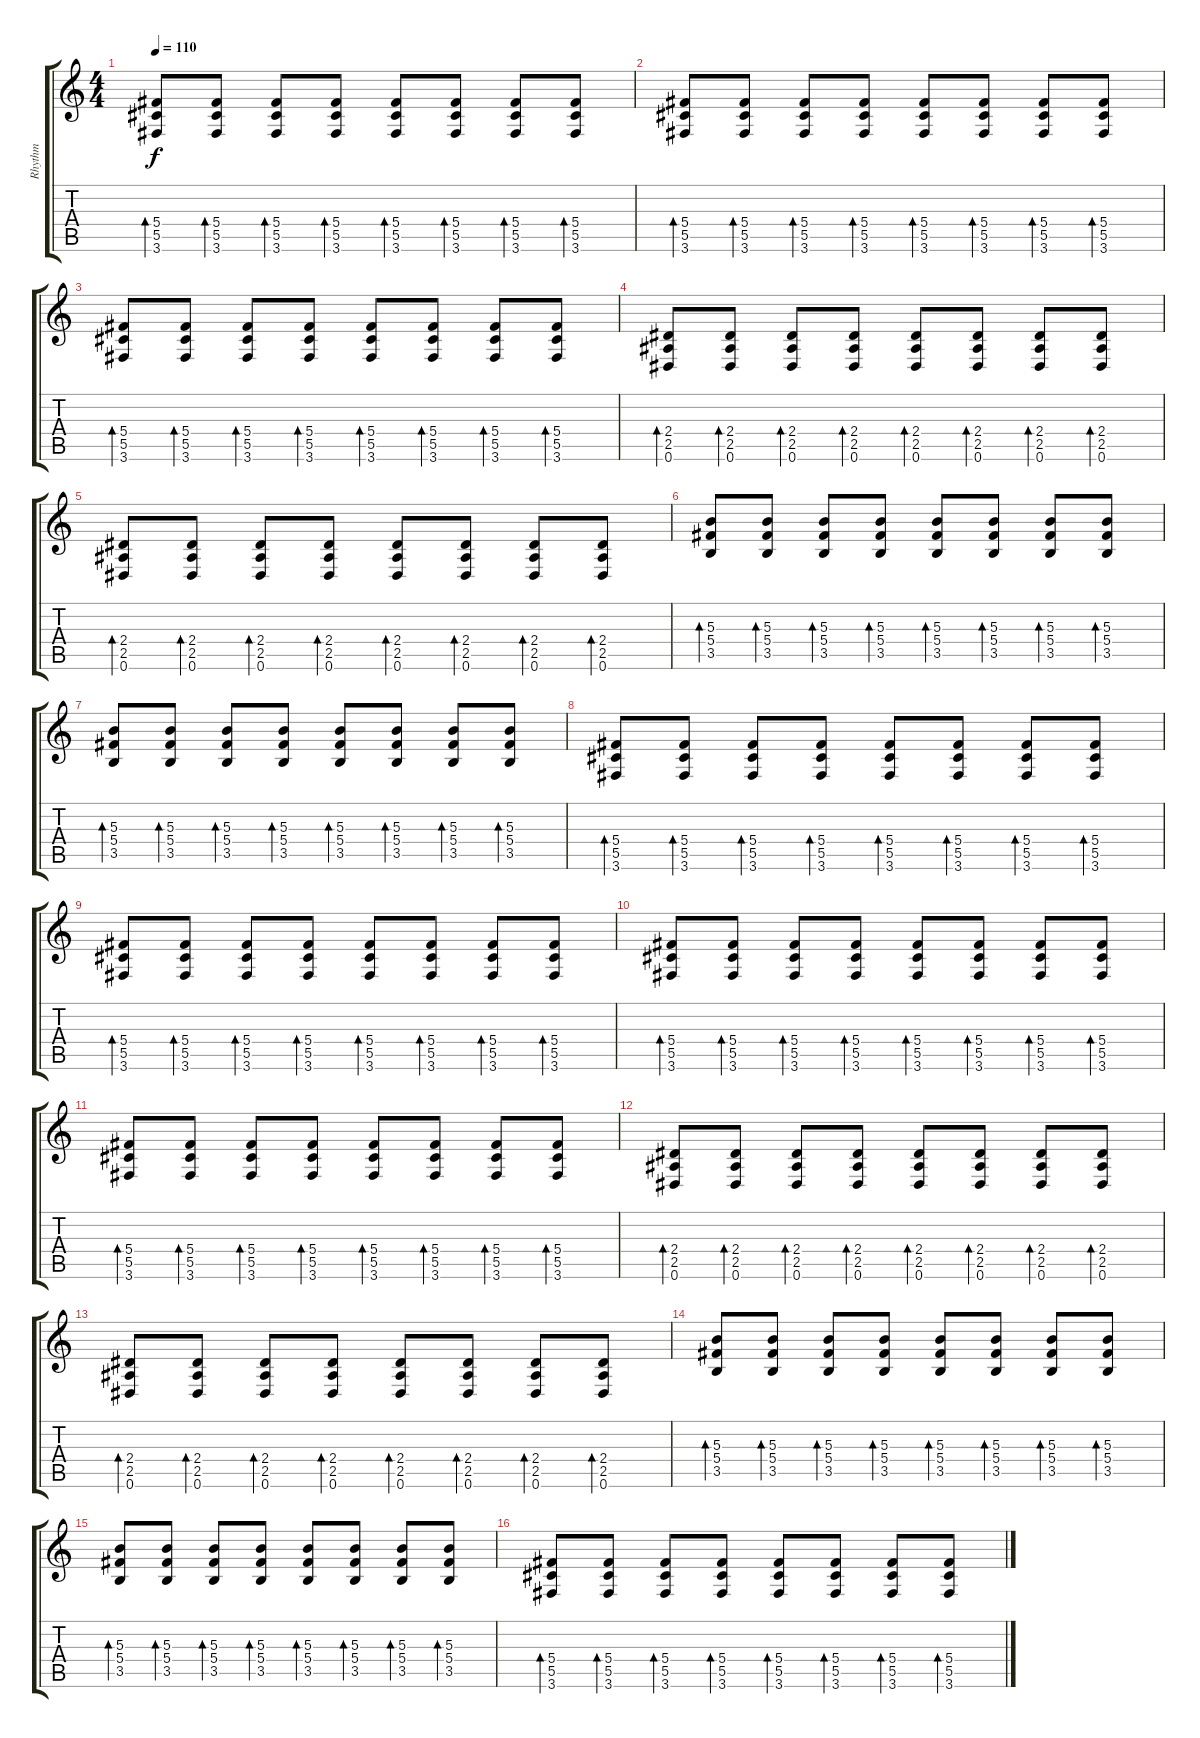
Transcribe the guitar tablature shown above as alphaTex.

\track ("Rhythm" "Rhythm") {instrument electricguitarjazz}
\staff {score tabs}
\tuning (Eb4 Bb3 Gb3 Db3 Ab2 Eb2) {hide}
\ts (4 4)
\tempo 110
\clef g2
\ks c
(5.4 5.5 3.6).8{bd 60 dy f} (5.4 5.5 3.6).8{bd 60} (5.4 5.5 3.6).8{bd 60} (5.4 5.5 3.6).8{bd 60} (5.4 5.5 3.6).8{bd 60} (5.4 5.5 3.6).8{bd 60} (5.4 5.5 3.6).8{bd 60} (5.4 5.5 3.6).8{bd 60} |
(5.4 5.5 3.6).8{bd 60} (5.4 5.5 3.6).8{bd 60} (5.4 5.5 3.6).8{bd 60} (5.4 5.5 3.6).8{bd 60} (5.4 5.5 3.6).8{bd 60} (5.4 5.5 3.6).8{bd 60} (5.4 5.5 3.6).8{bd 60} (5.4 5.5 3.6).8{bd 60} |
(5.4 5.5 3.6).8{bd 60} (5.4 5.5 3.6).8{bd 60} (5.4 5.5 3.6).8{bd 60} (5.4 5.5 3.6).8{bd 60} (5.4 5.5 3.6).8{bd 60} (5.4 5.5 3.6).8{bd 60} (5.4 5.5 3.6).8{bd 60} (5.4 5.5 3.6).8{bd 60} |
(2.4 2.5 0.6).8{bd 60} (2.4 2.5 0.6).8{bd 60} (2.4 2.5 0.6).8{bd 60} (2.4 2.5 0.6).8{bd 60} (2.4 2.5 0.6).8{bd 60} (2.4 2.5 0.6).8{bd 60} (2.4 2.5 0.6).8{bd 60} (2.4 2.5 0.6).8{bd 60} |
(2.4 2.5 0.6).8{bd 60} (2.4 2.5 0.6).8{bd 60} (2.4 2.5 0.6).8{bd 60} (2.4 2.5 0.6).8{bd 60} (2.4 2.5 0.6).8{bd 60} (2.4 2.5 0.6).8{bd 60} (2.4 2.5 0.6).8{bd 60} (2.4 2.5 0.6).8{bd 60} |
(5.3 5.4 3.5).8{bd 60} (5.3 5.4 3.5).8{bd 60} (5.3 5.4 3.5).8{bd 60} (5.3 5.4 3.5).8{bd 60} (5.3 5.4 3.5).8{bd 60} (5.3 5.4 3.5).8{bd 60} (5.3 5.4 3.5).8{bd 60} (5.3 5.4 3.5).8{bd 60} |
(5.3 5.4 3.5).8{bd 60} (5.3 5.4 3.5).8{bd 60} (5.3 5.4 3.5).8{bd 60} (5.3 5.4 3.5).8{bd 60} (5.3 5.4 3.5).8{bd 60} (5.3 5.4 3.5).8{bd 60} (5.3 5.4 3.5).8{bd 60} (5.3 5.4 3.5).8{bd 60} |
(5.4 5.5 3.6).8{bd 60} (5.4 5.5 3.6).8{bd 60} (5.4 5.5 3.6).8{bd 60} (5.4 5.5 3.6).8{bd 60} (5.4 5.5 3.6).8{bd 60} (5.4 5.5 3.6).8{bd 60} (5.4 5.5 3.6).8{bd 60} (5.4 5.5 3.6).8{bd 60} |
(5.4 5.5 3.6).8{bd 60} (5.4 5.5 3.6).8{bd 60} (5.4 5.5 3.6).8{bd 60} (5.4 5.5 3.6).8{bd 60} (5.4 5.5 3.6).8{bd 60} (5.4 5.5 3.6).8{bd 60} (5.4 5.5 3.6).8{bd 60} (5.4 5.5 3.6).8{bd 60} |
(5.4 5.5 3.6).8{bd 60} (5.4 5.5 3.6).8{bd 60} (5.4 5.5 3.6).8{bd 60} (5.4 5.5 3.6).8{bd 60} (5.4 5.5 3.6).8{bd 60} (5.4 5.5 3.6).8{bd 60} (5.4 5.5 3.6).8{bd 60} (5.4 5.5 3.6).8{bd 60} |
(5.4 5.5 3.6).8{bd 60} (5.4 5.5 3.6).8{bd 60} (5.4 5.5 3.6).8{bd 60} (5.4 5.5 3.6).8{bd 60} (5.4 5.5 3.6).8{bd 60} (5.4 5.5 3.6).8{bd 60} (5.4 5.5 3.6).8{bd 60} (5.4 5.5 3.6).8{bd 60} |
(2.4 2.5 0.6).8{bd 60} (2.4 2.5 0.6).8{bd 60} (2.4 2.5 0.6).8{bd 60} (2.4 2.5 0.6).8{bd 60} (2.4 2.5 0.6).8{bd 60} (2.4 2.5 0.6).8{bd 60} (2.4 2.5 0.6).8{bd 60} (2.4 2.5 0.6).8{bd 60} |
(2.4 2.5 0.6).8{bd 60} (2.4 2.5 0.6).8{bd 60} (2.4 2.5 0.6).8{bd 60} (2.4 2.5 0.6).8{bd 60} (2.4 2.5 0.6).8{bd 60} (2.4 2.5 0.6).8{bd 60} (2.4 2.5 0.6).8{bd 60} (2.4 2.5 0.6).8{bd 60} |
(5.3 5.4 3.5).8{bd 60} (5.3 5.4 3.5).8{bd 60} (5.3 5.4 3.5).8{bd 60} (5.3 5.4 3.5).8{bd 60} (5.3 5.4 3.5).8{bd 60} (5.3 5.4 3.5).8{bd 60} (5.3 5.4 3.5).8{bd 60} (5.3 5.4 3.5).8{bd 60} |
(5.3 5.4 3.5).8{bd 60} (5.3 5.4 3.5).8{bd 60} (5.3 5.4 3.5).8{bd 60} (5.3 5.4 3.5).8{bd 60} (5.3 5.4 3.5).8{bd 60} (5.3 5.4 3.5).8{bd 60} (5.3 5.4 3.5).8{bd 60} (5.3 5.4 3.5).8{bd 60} |
(5.4 5.5 3.6).8{bd 60} (5.4 5.5 3.6).8{bd 60} (5.4 5.5 3.6).8{bd 60} (5.4 5.5 3.6).8{bd 60} (5.4 5.5 3.6).8{bd 60} (5.4 5.5 3.6).8{bd 60} (5.4 5.5 3.6).8{bd 60} (5.4 5.5 3.6).8{bd 60}
